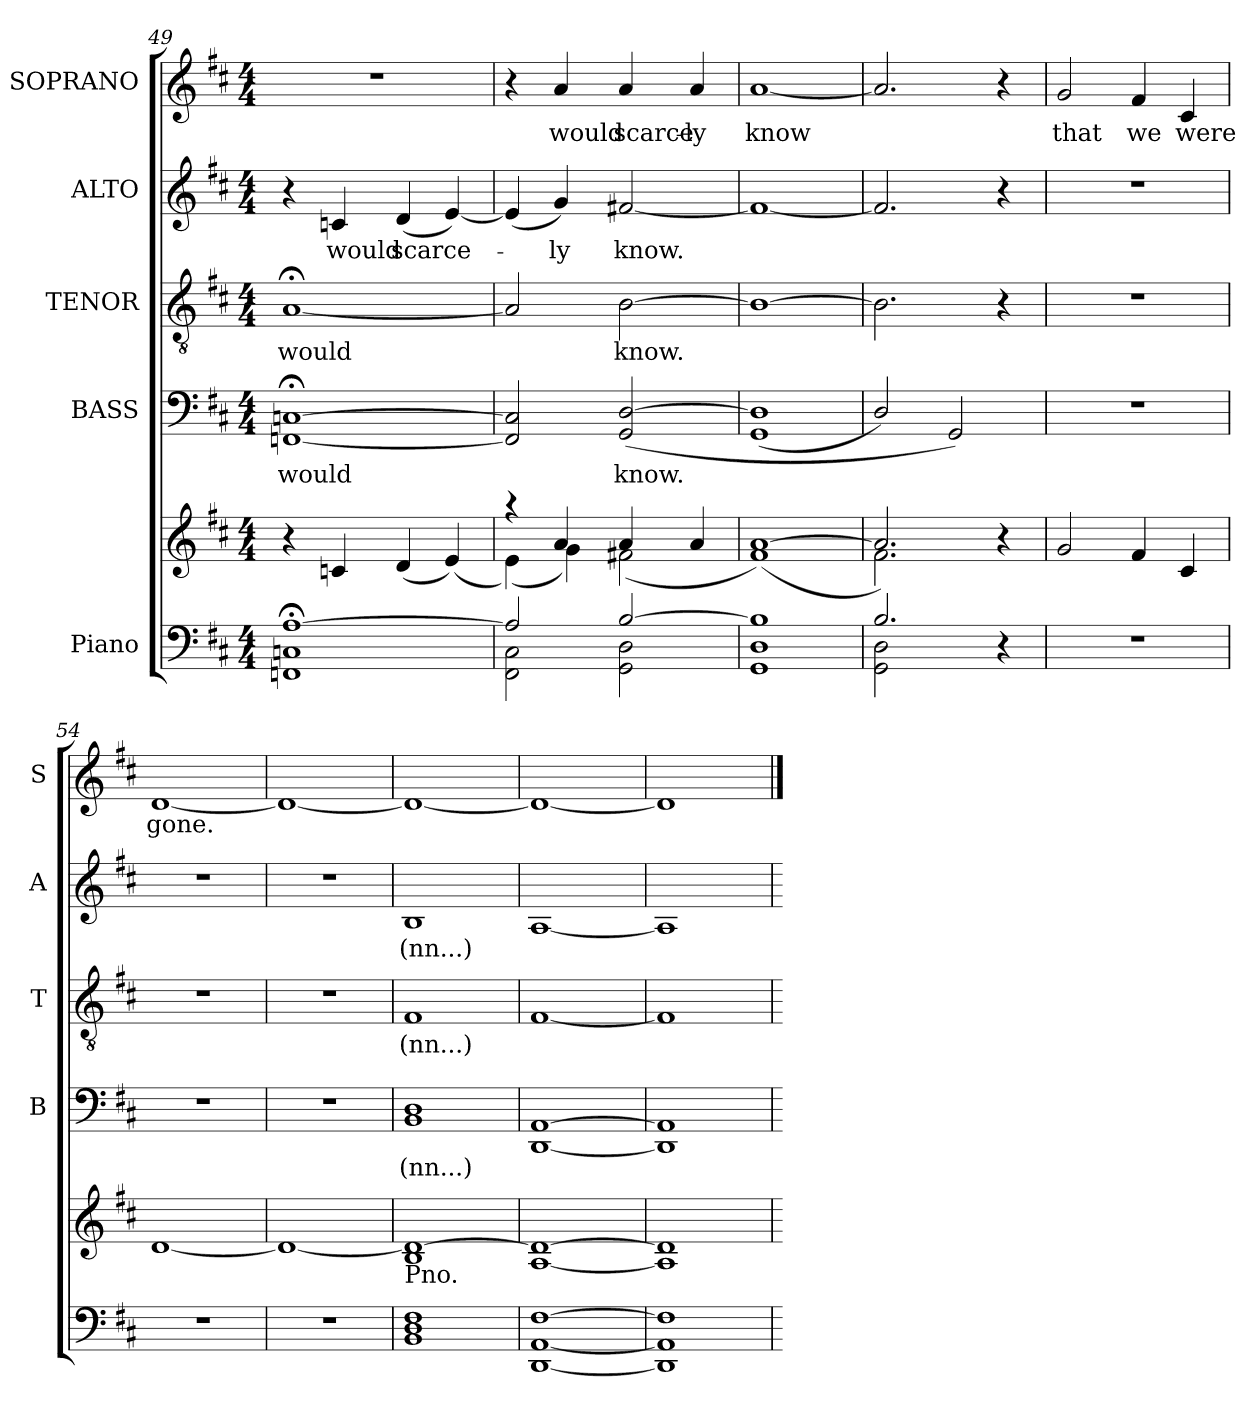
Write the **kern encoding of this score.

**kern	**kern	**kern	**text	**kern	**text	**kern	**text	**kern	**text
*part5	*part5	*part4	*part4	*part3	*part3	*part2	*part2	*part1	*part1
*staff6	*staff5	*staff4	*staff4	*staff3	*staff3	*staff2	*staff2	*staff1	*staff1
*I"Piano	*	*I"BASS	*	*I"TENOR	*	*I"ALTO	*	*I"SOPRANO	*
*	*	*I'B	*	*I'T	*	*I'A	*	*I'S	*
*clefF4	*clefG2	*clefF4	*	*clefGv2	*	*clefG2	*	*clefG2	*
*k[f#c#]	*k[f#c#]	*k[f#c#]	*	*k[f#c#]	*	*k[f#c#]	*	*k[f#c#]	*
*D:	*D:	*D:	*	*D:	*	*D:	*	*D:	*
*M4/4	*M4/4	*M4/4	*	*M4/4	*	*M4/4	*	*M4/4	*
=49	=49	=49	=49	=49	=49	=49	=49	=49	=49
!	!	!	!LO:LY:b	!	!LO:LY:b	!	!	!	!
[>1A;< 1Cn;< 1FFn;<	4r	[>1Cn; [<1FFn;	would	[<1A;	would	4r	.	1r	.
!	!	!	!	!	!	!	!LO:LY:b:cj	!	!
.	4cn/	.	.	.	.	4cn/	would	.	.
!	!	!	!	!	!	!	!LO:LY:b:cj	!	!
.	(<4d/	.	.	.	.	(<4d/	scarce-	.	.
.	(>4e/)	.	.	.	.	[<4e/)	.	.	.
=50	=50	=50	=50	=50	=50	=50	=50	=50	=50
*^	*^	*	*	*	*	*	*	*	*
2A/]	2C#\ 2FF#\	4raa	(<4e\)	2C/] 2FF/]	.	2A/]	.	(<4e/]	.	4r	.
!	!	!	!	!	!	!	!	!	!LO:LY:b:cj	!	!LO:LY:b:cj
.	.	4a/	4g\)	.	.	.	.	4g/)	-ly	4a/	would
!	!	!	!	!	!LO:LY:b	!	!LO:LY:b	!	!LO:LY:b	!	!LO:LY:b:cj
[<2B/	2GG\ 2D\	4a/	(>2f#X\	(>[<2D/ 2GG/	know.	[<2B\	know.	[>2f#X/	know.	4a/	scarce-
!	!	!	!	!	!	!	!	!	!	!	!LO:LY:b:cj
.	.	4a/	.	.	.	.	.	.	.	4a/	-ly
*v	*v	*	*	*	*	*	*	*	*	*	*
*	*v	*v	*	*	*	*	*	*	*	*
!!LO:PB:g=z
=51	=51	=51	=51	=51	=51	=51	=51	=51	=51
!	!	!	!	!	!	!	!	!	!LO:LY:b
1B] 1D 1GG	(<1f# [>1a)	(<1D] 1GG	.	1B_>	.	1f#_<	.	[<1a	know
=52	=52	=52	=52	=52	=52	=52	=52	=52	=52
*^	*^	*	*	*	*	*	*	*	*
2.B/	2GG\ 2D\	2.a/])	2.f#\	2D/)	.	2.B\]	.	2.f#/]	.	2.a/]	.
.	2ryy	.	.	2GG/)	.	.	.	.	.	.	.
4r	.	4r	4ryy	.	.	4r	.	4r	.	4r	.
*v	*v	*	*	*	*	*	*	*	*	*	*
=53	=53	=53	=53	=53	=53	=53	=53	=53	=53	=53
!	!	!	!	!	!	!	!	!	!	!LO:LY:b:cj
*	*v	*v	*	*	*	*	*	*	*	*
1r	2g/	1r	.	1r	.	1r	.	2g/	that
!	!	!	!	!	!	!	!	!	!LO:LY:b:cj
.	4f#/	.	.	.	.	.	.	4f#/	we
!	!	!	!	!	!	!	!	!	!LO:LY:b:cj
.	4c#/	.	.	.	.	.	.	4c#/	were
=54	=54	=54	=54	=54	=54	=54	=54	=54	=54
!	!	!	!	!	!	!	!	!	!LO:LY:b
1r	[<1d	1r	.	1r	.	1r	.	[<1d	gone.
=55	=55	=55	=55	=55	=55	=55	=55	=55	=55
1r	1d_>	1r	.	1r	.	1r	.	1d_>	.
!!LO:LB:g=z
=56	=56	=56	=56	=56	=56	=56	=56	=56	=56
!	!	!	!LO:LY:b	!	!LO:LY:b	!	!LO:LY:b	!	!
1F# 1D 1BB	1B 1d_>	1D 1BB	(nn...)	1F#	(nn...)	1B	(nn...)	1d_<	.
!	!LO:TX:b:t=Pno.	!	!	!	!	!	!	!	!
=57	=57	=57	=57	=57	=57	=57	=57	=57	=57
[>1F# [<1AA [<1DD	[<1A 1d_>	[>1AA [<1DD	.	[<1F#	.	[<1A	.	1d_<	.
=58	=58	=58	=58	=58	=58	=58	=58	=58	=58
1F#] 1AA] 1DD]	1A] 1d]	1AA] 1DD]	.	1F#]	.	1A]	.	1d]	.
=	=	=	==	=	==	=	==	==	==
*-	*-	*-	*-	*-	*-	*-	*-	*-	*-
